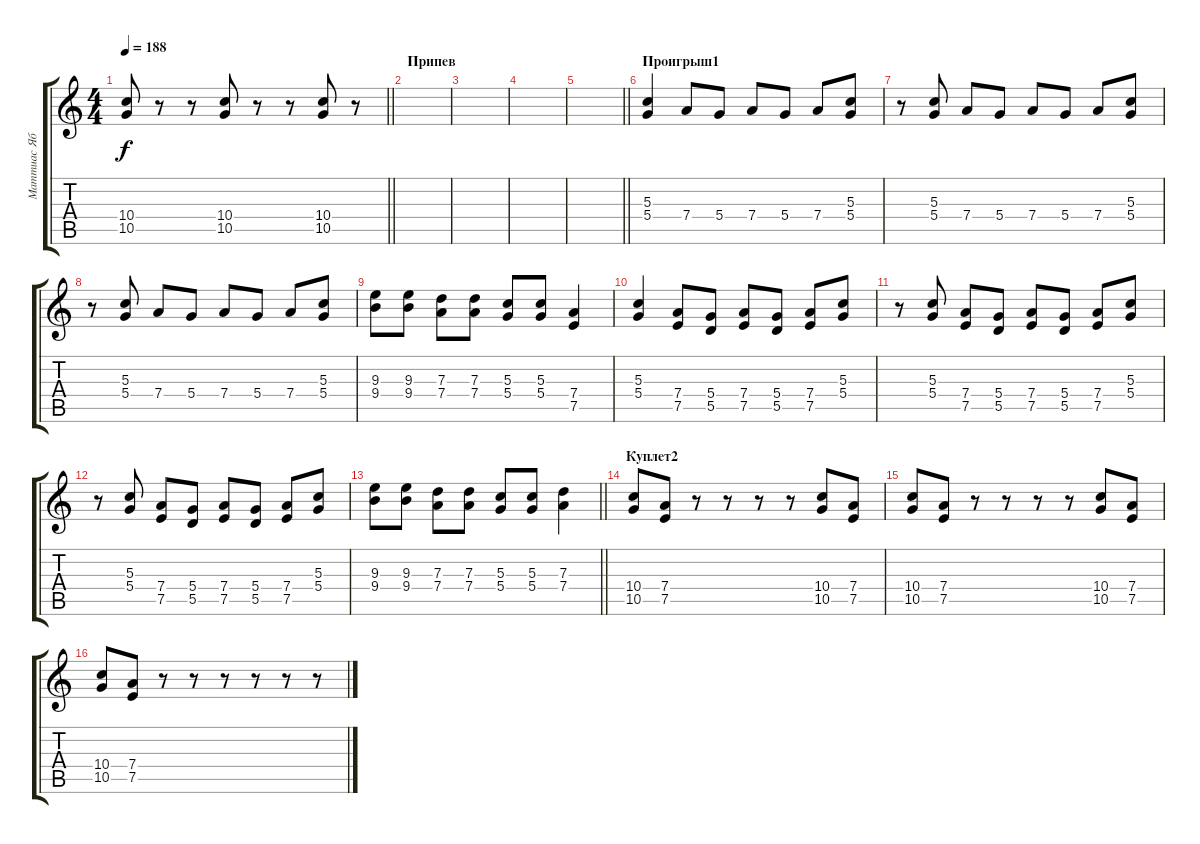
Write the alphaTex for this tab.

\track ("Маттиас Ябс (или Руди)" "Маттиас Яб") {instrument distortionguitar}
\staff {score tabs}
\tuning (E4 B3 G3 D3 A2 E2) {hide}
\ts (4 4)
\tempo 188
\clef g2
\barLineRight lightlight
\ks c
(10.4 10.5).8{dy f} r.8 r.8 (10.4 10.5).8 r.8 r.8 (10.4 10.5).8 r.8 |
\section ("" "Припев")
|
|
|
\barLineRight lightlight
|
\section ("" "Проигрыш1")
(5.3 5.4).4 7.4.8 5.4.8 7.4.8 5.4.8 7.4.8 (5.3 5.4).8 |
r.8 (5.3 5.4).8 7.4.8 5.4.8 7.4.8 5.4.8 7.4.8 (5.3 5.4).8 |
r.8 (5.3 5.4).8 7.4.8 5.4.8 7.4.8 5.4.8 7.4.8 (5.3 5.4).8 |
(9.3 9.4).8 (9.3 9.4).8 (7.3 7.4).8 (7.3 7.4).8 (5.3 5.4).8 (5.3 5.4).8 (7.4 7.5).4 |
(5.3 5.4).4 (7.4 7.5).8 (5.4 5.5).8 (7.4 7.5).8 (5.4 5.5).8 (7.4 7.5).8 (5.3 5.4).8 |
r.8 (5.3 5.4).8 (7.4 7.5).8 (5.4 5.5).8 (7.4 7.5).8 (5.4 5.5).8 (7.4 7.5).8 (5.3 5.4).8 |
r.8 (5.3 5.4).8 (7.4 7.5).8 (5.4 5.5).8 (7.4 7.5).8 (5.4 5.5).8 (7.4 7.5).8 (5.3 5.4).8 |
\barLineRight lightlight
(9.3 9.4).8 (9.3 9.4).8 (7.3 7.4).8 (7.3 7.4).8 (5.3 5.4).8 (5.3 5.4).8 (7.3 7.4).4 |
\section ("" "Куплет2")
(10.4 10.5).8 (7.4 7.5).8 r.8 r.8 r.8 r.8 (10.4 10.5).8 (7.4 7.5).8 |
(10.4 10.5).8 (7.4 7.5).8 r.8 r.8 r.8 r.8 (10.4 10.5).8 (7.4 7.5).8 |
(10.4 10.5).8 (7.4 7.5).8 r.8 r.8 r.8 r.8 r.8 r.8
